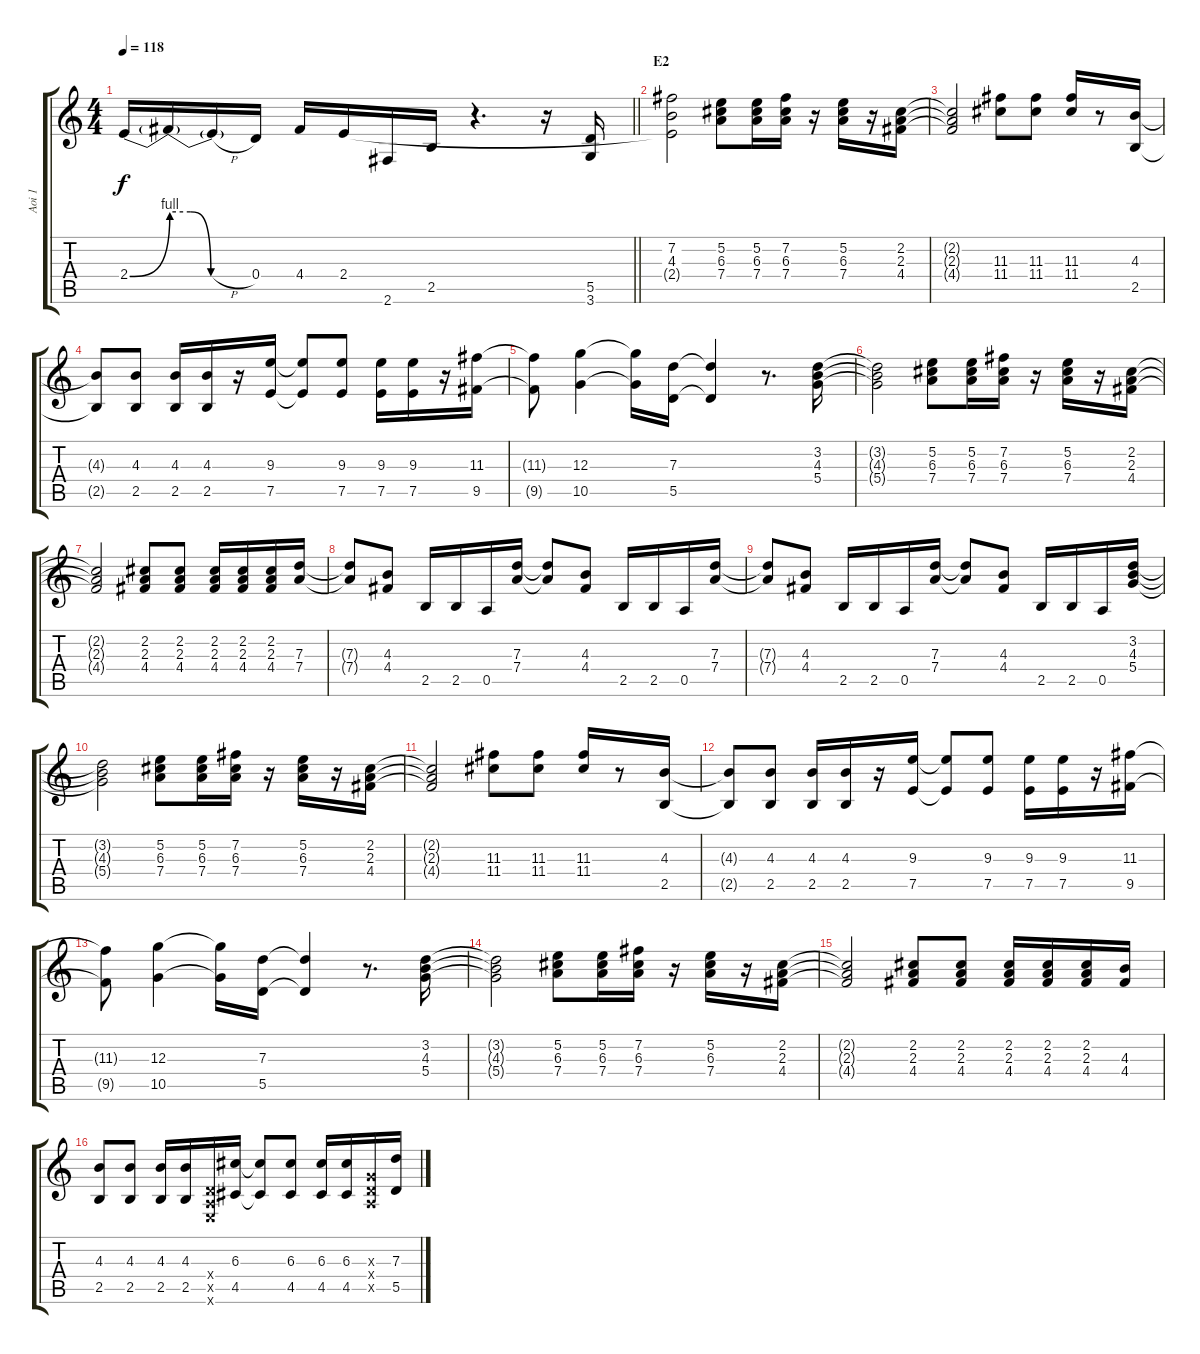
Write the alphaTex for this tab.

\track ("Aoi 1" "Aoi 1") {instrument distortionguitar}
\staff {score tabs}
\tuning (E4 B3 G3 D3 A2 E2) {hide}
\ts (4 4)
\tempo 118
\clef g2
\barLineRight lightlight
\ks c
2.4{be (bend 0 0 60 4)}.16{dy f} 2.4{be (custom 0 4 15 4 30 0 60 0) t}.16 2.4{h t}.16 0.4.16 4.4.16 2.4.16 2.6.16 2.5.16 r.4{d} r.16 (5.5 3.6).16 |
\section ("" "E2")
(7.2{t} 4.3{t} 2.4{t}).2 (5.2 6.3 7.4).8 (5.2 6.3 7.4).16 (7.2 6.3 7.4).16 r.16 (5.2 6.3 7.4).16 r.16 (2.2 2.3 4.4).16 |
(2.2{t} 2.3{t} 4.4{t}).2 (11.3 11.4).8 (11.3 11.4).8 (11.3 11.4).16 r.8 (4.3 2.5).16 |
(4.3{t} 2.5{t}).8 (4.3 2.5).8 (4.3 2.5).16 (4.3 2.5).16 r.16 (9.3 7.5).16 (9.3{t} 7.5{t}).8 (9.3 7.5).8 (9.3 7.5).16 (9.3 7.5).16 r.16 (11.3 9.5).16 |
(11.3{t} 9.5{t}).8 (12.3 10.5).4 (12.3{t} 10.5{t}).16 (7.3 5.5).16 (7.3{t} 5.5{t}).4 r.8{d} (3.2 4.3 5.4).16 |
(3.2{t} 4.3{t} 5.4{t}).2 (5.2 6.3 7.4).8 (5.2 6.3 7.4).16 (7.2 6.3 7.4).16 r.16 (5.2 6.3 7.4).16 r.16 (2.2 2.3 4.4).16 |
(2.2{t} 2.3{t} 4.4{t}).2 (2.2 2.3 4.4).8 (2.2 2.3 4.4).8 (2.2 2.3 4.4).16 (2.2 2.3 4.4).16 (2.2 2.3 4.4).16 (7.3 7.4).16 |
(7.3{t} 7.4{t}).8 (4.3 4.4).8 2.5.16 2.5.16 0.5.16 (7.3 7.4).16 (7.3{t} 7.4{t}).8 (4.3 4.4).8 2.5.16 2.5.16 0.5.16 (7.3 7.4).16 |
(7.3{t} 7.4{t}).8 (4.3 4.4).8 2.5.16 2.5.16 0.5.16 (7.3 7.4).16 (7.3{t} 7.4{t}).8 (4.3 4.4).8 2.5.16 2.5.16 0.5.16 (3.2 4.3 5.4).16 |
(3.2{t} 4.3{t} 5.4{t}).2 (5.2 6.3 7.4).8 (5.2 6.3 7.4).16 (7.2 6.3 7.4).16 r.16 (5.2 6.3 7.4).16 r.16 (2.2 2.3 4.4).16 |
(2.2{t} 2.3{t} 4.4{t}).2 (11.3 11.4).8 (11.3 11.4).8 (11.3 11.4).16 r.8 (4.3 2.5).16 |
(4.3{t} 2.5{t}).8 (4.3 2.5).8 (4.3 2.5).16 (4.3 2.5).16 r.16 (9.3 7.5).16 (9.3{t} 7.5{t}).8 (9.3 7.5).8 (9.3 7.5).16 (9.3 7.5).16 r.16 (11.3 9.5).16 |
(11.3{t} 9.5{t}).8 (12.3 10.5).4 (12.3{t} 10.5{t}).16 (7.3 5.5).16 (7.3{t} 5.5{t}).4 r.8{d} (3.2 4.3 5.4).16 |
(3.2{t} 4.3{t} 5.4{t}).2 (5.2 6.3 7.4).8 (5.2 6.3 7.4).16 (7.2 6.3 7.4).16 r.16 (5.2 6.3 7.4).16 r.16 (2.2 2.3 4.4).16 |
(2.2{t} 2.3{t} 4.4{t}).2 (2.2 2.3 4.4).8 (2.2 2.3 4.4).8 (2.2 2.3 4.4).16 (2.2 2.3 4.4).16 (2.2 2.3 4.4).16 (4.3 4.4).16 |
(4.3 2.5).8 (4.3 2.5).8 (4.3 2.5).16 (4.3 2.5).16 (0.4{x} 0.5{x} 0.6{x}).16 (6.3 4.5).16 (6.3{t} 4.5{t}).8 (6.3 4.5).8 (6.3 4.5).16 (6.3 4.5).16 (0.3{x} 0.4{x} 0.5{x}).16 (7.3 5.5).16
